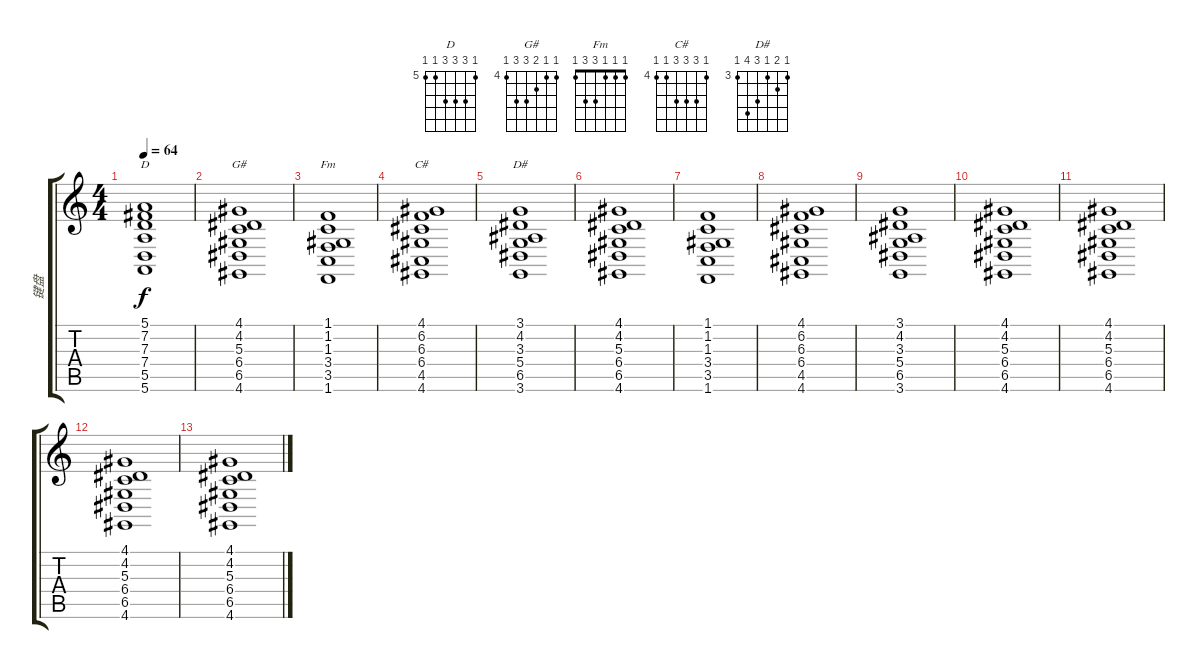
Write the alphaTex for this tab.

\track ("键盘" "键盘") {instrument stringensemble1}
\staff {score tabs}
\tuning (E4 B3 G3 D3 A2 E2) {hide}
\chord ("D" 5 7 7 7 5 5) {firstfret 5}
\chord ("G#" 4 4 5 6 6 4) {firstfret 4}
\chord ("Fm" 1 1 1 3 3 1)
\chord ("C#" 4 6 6 6 4 4) {firstfret 4}
\chord ("D#" 3 4 3 5 6 3) {firstfret 3}
\ts (4 4)
\tempo 64
\clef g2
\ks c
(5.1 7.2 7.3 7.4 5.5 5.6).1{ch "D" dy f} |
(4.1 4.2 5.3 6.4 6.5 4.6).1{ch "G#"} |
(1.1 1.2 1.3 3.4 3.5 1.6).1{ch "Fm"} |
(4.1 6.2 6.3 6.4 4.5 4.6).1{ch "C#"} |
(3.1 4.2 3.3 5.4 6.5 3.6).1{ch "D#"} |
(4.1 4.2 5.3 6.4 6.5 4.6).1 |
(1.1 1.2 1.3 3.4 3.5 1.6).1 |
(4.1 6.2 6.3 6.4 4.5 4.6).1 |
(3.1 4.2 3.3 5.4 6.5 3.6).1 |
(4.1 4.2 5.3 6.4 6.5 4.6).1 |
(4.1 4.2 5.3 6.4 6.5 4.6).1 |
(4.1 4.2 5.3 6.4 6.5 4.6).1 |
(4.1 4.2 5.3 6.4 6.5 4.6).1
